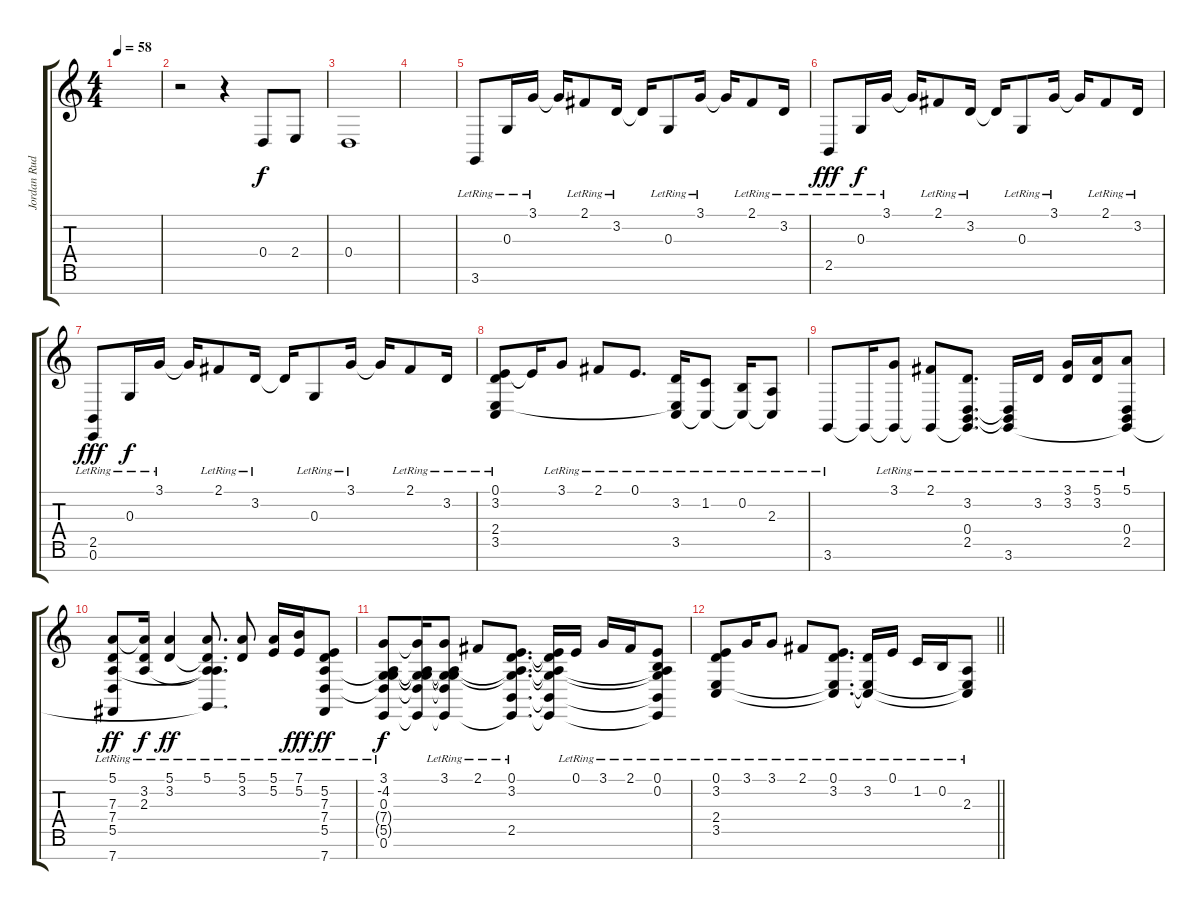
\track ("Jordan Rudess" "Jordan Rud") {instrument stringensemble1}
\staff {score tabs}
\tuning (E4 B3 G3 D3 A2 E2 B1) {hide}
\ts (4 4)
\tempo 58
\clef g2
\ks c
|
r.2{volume 15 instrument electricgrandpiano} r.4 0.4.8 2.4.8 |
0.4.1 |
|
3.6{lr}.8 0.3{lr}.16 3.1{lr}.16 3.1{t}.16 2.1{lr}.8 3.2{lr}.16 3.2{t}.16 0.3{lr}.8 3.1{lr}.16 3.1{t}.16 2.1{lr}.8 3.2{lr}.16 |
2.5{lr}.8{dy fff} 0.3{lr}.16{dy f} 3.1{lr}.16 3.1{t}.16 2.1{lr}.8 3.2{lr}.16 3.2{t}.16 0.3{lr}.8 3.1{lr}.16 3.1{t}.16 2.1{lr}.8 3.2{lr}.16 |
(2.5{lr} 0.6{lr}).8{dy fff} 0.3{lr}.16{dy f} 3.1{lr}.16 3.1{t}.16 2.1{lr}.8 3.2{lr}.16 3.2{t}.16 0.3{lr}.8 3.1{lr}.16 3.1{t}.16 2.1{lr}.8 3.2{lr}.16 |
(0.1{lr} 3.2{lr} 2.4{lr} 3.5{lr}).8 0.1{t}.16 3.1{lr}.8 2.1{lr}.8 0.1{lr}.8{d} (3.2{lr} 2.4{t} 3.5{lr}).16 (1.2{lr} 3.5{t}).8 (0.2{lr} 3.5{t}).16 (2.3{lr} 3.5{t}).8 |
3.6{lr}.8 3.6{t}.16 (3.1{lr} 3.6{t}).8 (2.1{lr} 3.6{t}).8 (3.2{lr} 0.4{lr} 2.5{lr} 3.6{t}).8{d} (0.4{t} 2.5{t} 3.6{lr}).16 3.2{lr}.16 (3.1{lr} 3.2{lr}).16 (5.1{lr} 3.2{lr}).16 (5.1{lr} 0.4{lr} 2.5{lr} 3.6{t}).8 |
(5.1{lr} 7.3{lr} 7.4{lr} 5.5{lr} 7.7{lr}).8{dy ff} (5.1{t} 3.2{lr} 2.3{lr}).16{dy f} (5.1{lr} 3.2{lr}).4{dy ff} (5.1{lr} 3.2{t} 2.3{t} 7.4{t} 3.6{t}).8{d} (5.1{lr} 3.2{lr}).8 (5.1{lr} 5.2{lr}).16 (7.1{lr} 5.2{lr}).16{dy fff} (5.2{lr} 7.3{lr} 7.4{lr} 5.5{lr} 7.7{lr}).8{dy ff} |
(3.1{lr} -4.2{lr} 0.3{lr} 7.4{t} 5.5{t} 0.6{lr}).8{dy f} (3.1{t} -4.2{t} 0.3{t} 7.4{t} 5.5{t} 0.6{t}).16 (3.1{lr} -4.2{t} 0.3{t} 7.4{t} 5.5{t} 0.6{t}).8 2.1{lr}.8 (0.1{lr} 3.2{lr} 0.3{t} 7.4{t} 2.5{lr} 0.6{t}).8{d} (0.1{t} 3.2{t} 0.3{t} 7.4{t} 2.5{t} 0.6{t}).16 0.1{lr}.16 3.1{lr}.16 2.1{lr}.16 (0.1{lr} 0.2{lr} 0.3{t} 7.4{t} 2.5{t} 0.6{t}).8 |
\barLineRight lightlight
(0.1{lr} 3.2{lr} 2.4{lr} 3.5{lr}).8 3.1{lr}.16 3.1{lr}.8 2.1{lr}.8 (0.1{lr} 3.2{lr} 2.4{t} 3.5{t}).8{d} (3.2{lr} 2.4{t} 3.5{t}).16 0.1{lr}.16 1.2{lr}.16 0.2{lr}.16 (2.3{lr} 2.4{t} 3.5{t}).8
